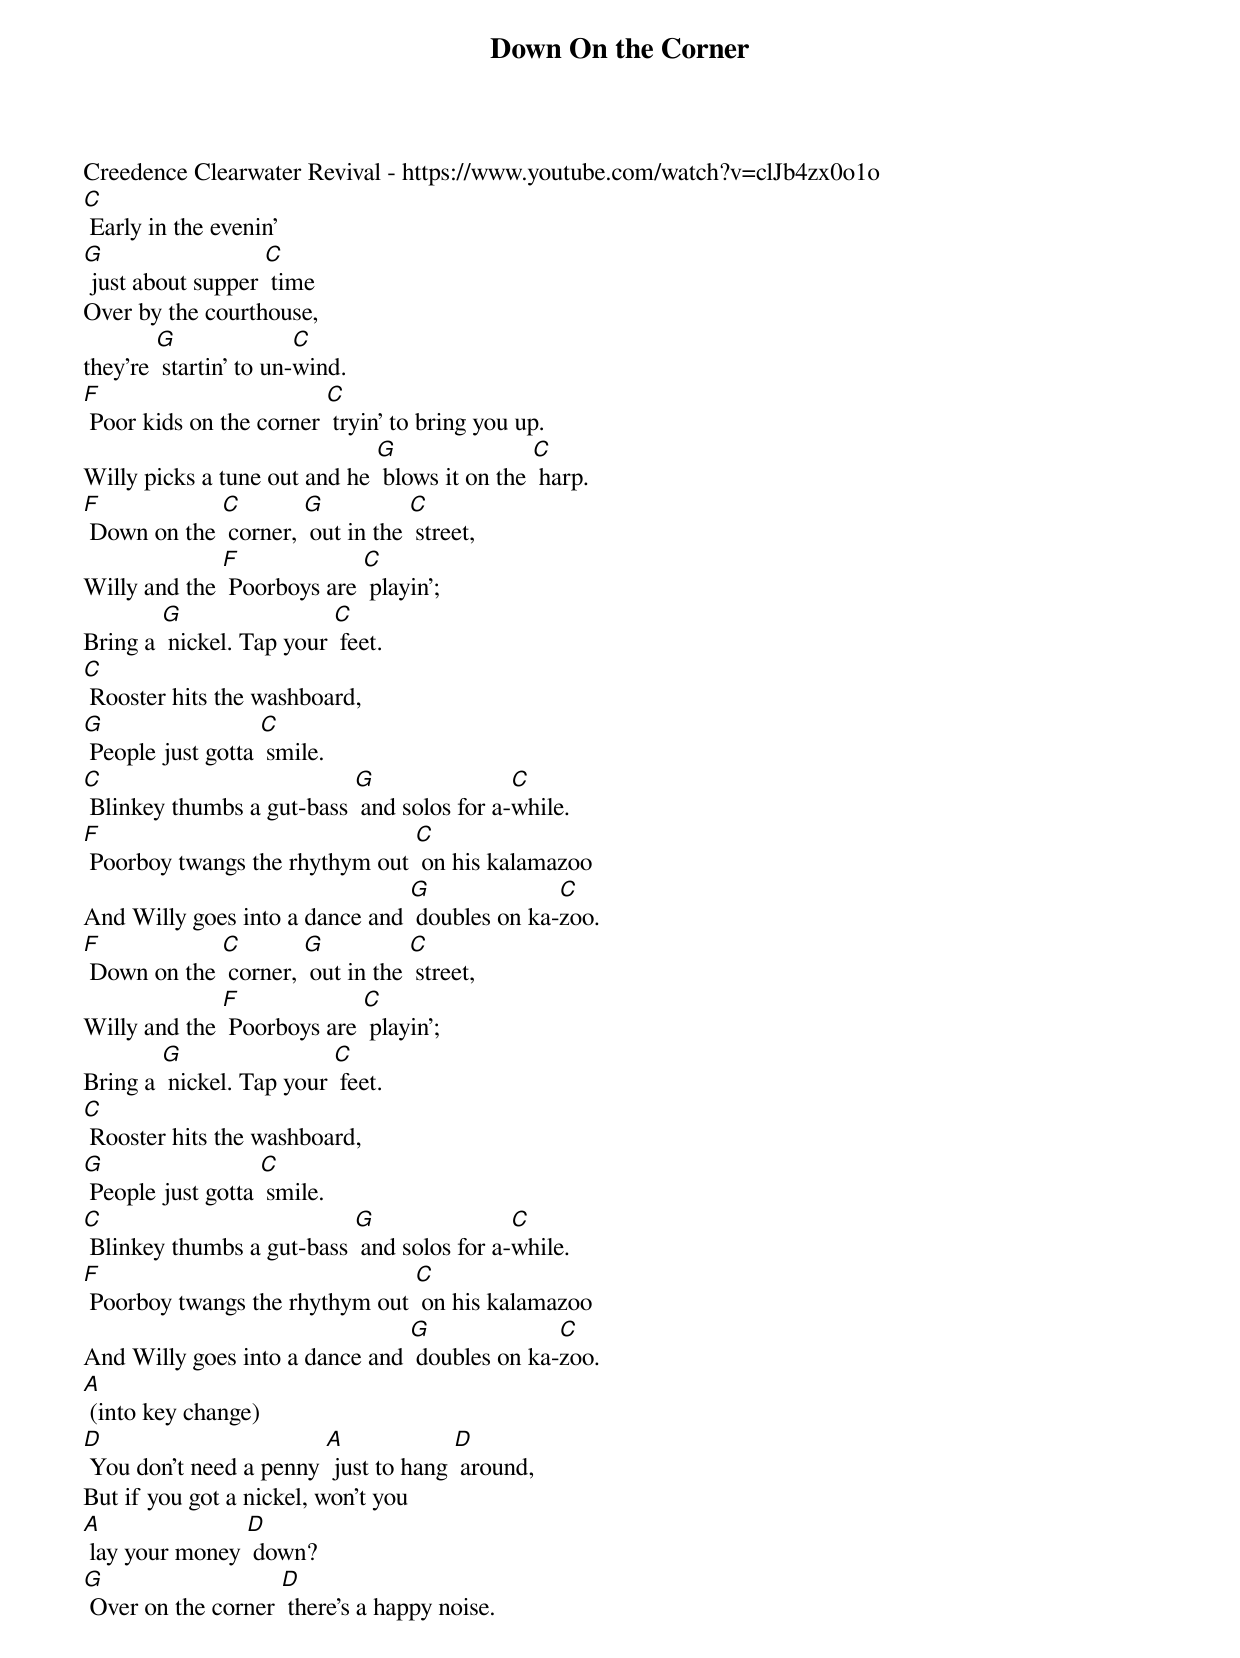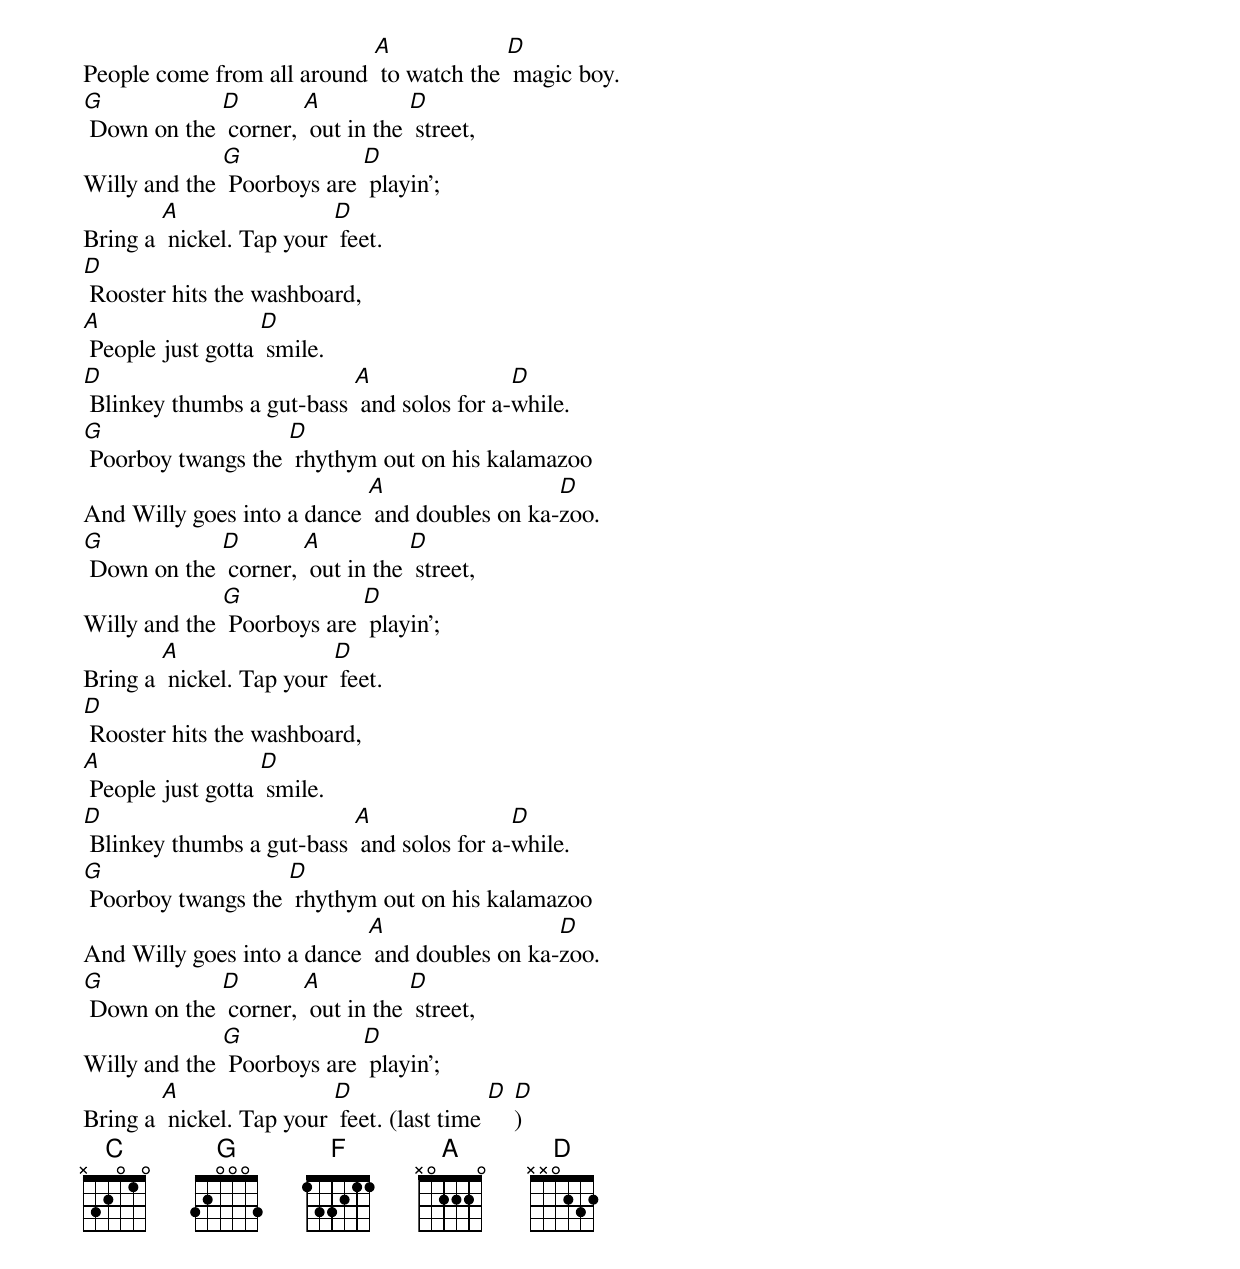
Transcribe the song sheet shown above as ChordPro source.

{t: Down On the Corner }
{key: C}
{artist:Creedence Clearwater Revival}
Creedence Clearwater Revival - https://www.youtube.com/watch?v=clJb4zx0o1o
[C] Early in the evenin'
[G] just about supper [C] time
Over by the courthouse,
they're [G] startin' to un-[C]wind.
[F] Poor kids on the corner [C] tryin’ to bring you up.
Willy picks a tune out and he [G] blows it on the [C] harp.
{c: }
[F] Down on the [C] corner, [G] out in the [C] street,
Willy and the [F] Poorboys are [C] playin';
Bring a [G] nickel. Tap your [C] feet.
[C] Rooster hits the washboard,
[G] People just gotta [C] smile.
[C] Blinkey thumbs a gut-bass [G] and solos for a-[C]while.
[F] Poorboy twangs the rhythym out [C] on his kalamazoo
And Willy goes into a dance and [G] doubles on ka-[C]zoo.
{c: }
[F] Down on the [C] corner, [G] out in the [C] street,
Willy and the [F] Poorboys are [C] playin';
Bring a [G] nickel. Tap your [C] feet.
[C] Rooster hits the washboard,
[G] People just gotta [C] smile.
[C] Blinkey thumbs a gut-bass [G] and solos for a-[C]while.
[F] Poorboy twangs the rhythym out [C] on his kalamazoo
And Willy goes into a dance and [G] doubles on ka-[C]zoo.
{c: }
[A] (into key change)
[D] You don't need a penny [A] just to hang [D] around,
But if you got a nickel, won't you
[A] lay your money [D] down?
[G] Over on the corner [D] there's a happy noise.
People come from all around [A] to watch the [D] magic boy.
{c: }
[G] Down on the [D] corner, [A] out in the [D] street,
Willy and the [G] Poorboys are [D] playin';
Bring a [A] nickel. Tap your [D] feet.
[D] Rooster hits the washboard,
[A] People just gotta [D] smile.
[D] Blinkey thumbs a gut-bass [A] and solos for a-[D]while.
[G] Poorboy twangs the [D] rhythym out on his kalamazoo
And Willy goes into a dance [A] and doubles on ka-[D]zoo.
{c: }
[G] Down on the [D] corner, [A] out in the [D] street,
Willy and the [G] Poorboys are [D] playin';
Bring a [A] nickel. Tap your [D] feet.
[D] Rooster hits the washboard,
[A] People just gotta [D] smile.
[D] Blinkey thumbs a gut-bass [A] and solos for a-[D]while.
[G] Poorboy twangs the [D] rhythym out on his kalamazoo
And Willy goes into a dance [A] and doubles on ka-[D]zoo.
{c: }
[G] Down on the [D] corner, [A] out in the [D] street,
Willy and the [G] Poorboys are [D] playin';
Bring a [A] nickel. Tap your [D] feet. (last time [D] [D])
